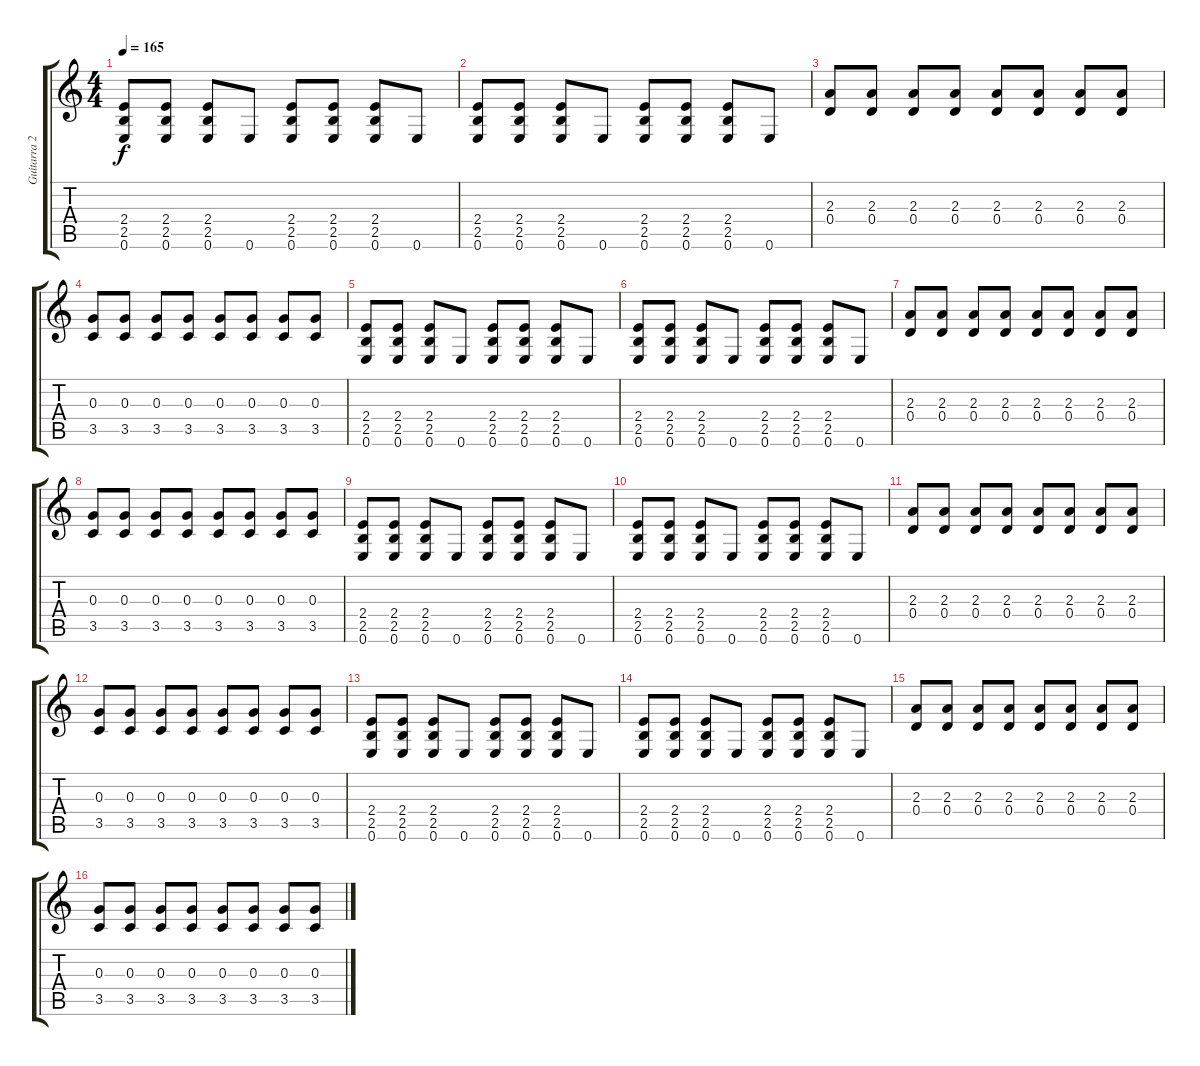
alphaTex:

\track ("Guitarra 2 ( Ritmica )" "Guitarra 2") {instrument overdrivenguitar}
\staff {score tabs}
\tuning (E4 B3 G3 D3 A2 E2) {hide}
\ts (4 4)
\tempo 165
\clef g2
\ks c
(2.4 2.5 0.6).8{dy f} (2.4 2.5 0.6).8 (2.4 2.5 0.6).8 0.6.8 (2.4 2.5 0.6).8 (2.4 2.5 0.6).8 (2.4 2.5 0.6).8 0.6.8 |
(2.4 2.5 0.6).8 (2.4 2.5 0.6).8 (2.4 2.5 0.6).8 0.6.8 (2.4 2.5 0.6).8 (2.4 2.5 0.6).8 (2.4 2.5 0.6).8 0.6.8 |
(2.3 0.4).8 (2.3 0.4).8 (2.3 0.4).8 (2.3 0.4).8 (2.3 0.4).8 (2.3 0.4).8 (2.3 0.4).8 (2.3 0.4).8 |
(0.3 3.5).8 (0.3 3.5).8 (0.3 3.5).8 (0.3 3.5).8 (0.3 3.5).8 (0.3 3.5).8 (0.3 3.5).8 (0.3 3.5).8 |
(2.4 2.5 0.6).8 (2.4 2.5 0.6).8 (2.4 2.5 0.6).8 0.6.8 (2.4 2.5 0.6).8 (2.4 2.5 0.6).8 (2.4 2.5 0.6).8 0.6.8 |
(2.4 2.5 0.6).8 (2.4 2.5 0.6).8 (2.4 2.5 0.6).8 0.6.8 (2.4 2.5 0.6).8 (2.4 2.5 0.6).8 (2.4 2.5 0.6).8 0.6.8 |
(2.3 0.4).8 (2.3 0.4).8 (2.3 0.4).8 (2.3 0.4).8 (2.3 0.4).8 (2.3 0.4).8 (2.3 0.4).8 (2.3 0.4).8 |
(0.3 3.5).8 (0.3 3.5).8 (0.3 3.5).8 (0.3 3.5).8 (0.3 3.5).8 (0.3 3.5).8 (0.3 3.5).8 (0.3 3.5).8 |
(2.4 2.5 0.6).8 (2.4 2.5 0.6).8 (2.4 2.5 0.6).8 0.6.8 (2.4 2.5 0.6).8 (2.4 2.5 0.6).8 (2.4 2.5 0.6).8 0.6.8 |
(2.4 2.5 0.6).8 (2.4 2.5 0.6).8 (2.4 2.5 0.6).8 0.6.8 (2.4 2.5 0.6).8 (2.4 2.5 0.6).8 (2.4 2.5 0.6).8 0.6.8 |
(2.3 0.4).8 (2.3 0.4).8 (2.3 0.4).8 (2.3 0.4).8 (2.3 0.4).8 (2.3 0.4).8 (2.3 0.4).8 (2.3 0.4).8 |
(0.3 3.5).8 (0.3 3.5).8 (0.3 3.5).8 (0.3 3.5).8 (0.3 3.5).8 (0.3 3.5).8 (0.3 3.5).8 (0.3 3.5).8 |
(2.4 2.5 0.6).8 (2.4 2.5 0.6).8 (2.4 2.5 0.6).8 0.6.8 (2.4 2.5 0.6).8 (2.4 2.5 0.6).8 (2.4 2.5 0.6).8 0.6.8 |
(2.4 2.5 0.6).8 (2.4 2.5 0.6).8 (2.4 2.5 0.6).8 0.6.8 (2.4 2.5 0.6).8 (2.4 2.5 0.6).8 (2.4 2.5 0.6).8 0.6.8 |
(2.3 0.4).8 (2.3 0.4).8 (2.3 0.4).8 (2.3 0.4).8 (2.3 0.4).8 (2.3 0.4).8 (2.3 0.4).8 (2.3 0.4).8 |
(0.3 3.5).8 (0.3 3.5).8 (0.3 3.5).8 (0.3 3.5).8 (0.3 3.5).8 (0.3 3.5).8 (0.3 3.5).8 (0.3 3.5).8
